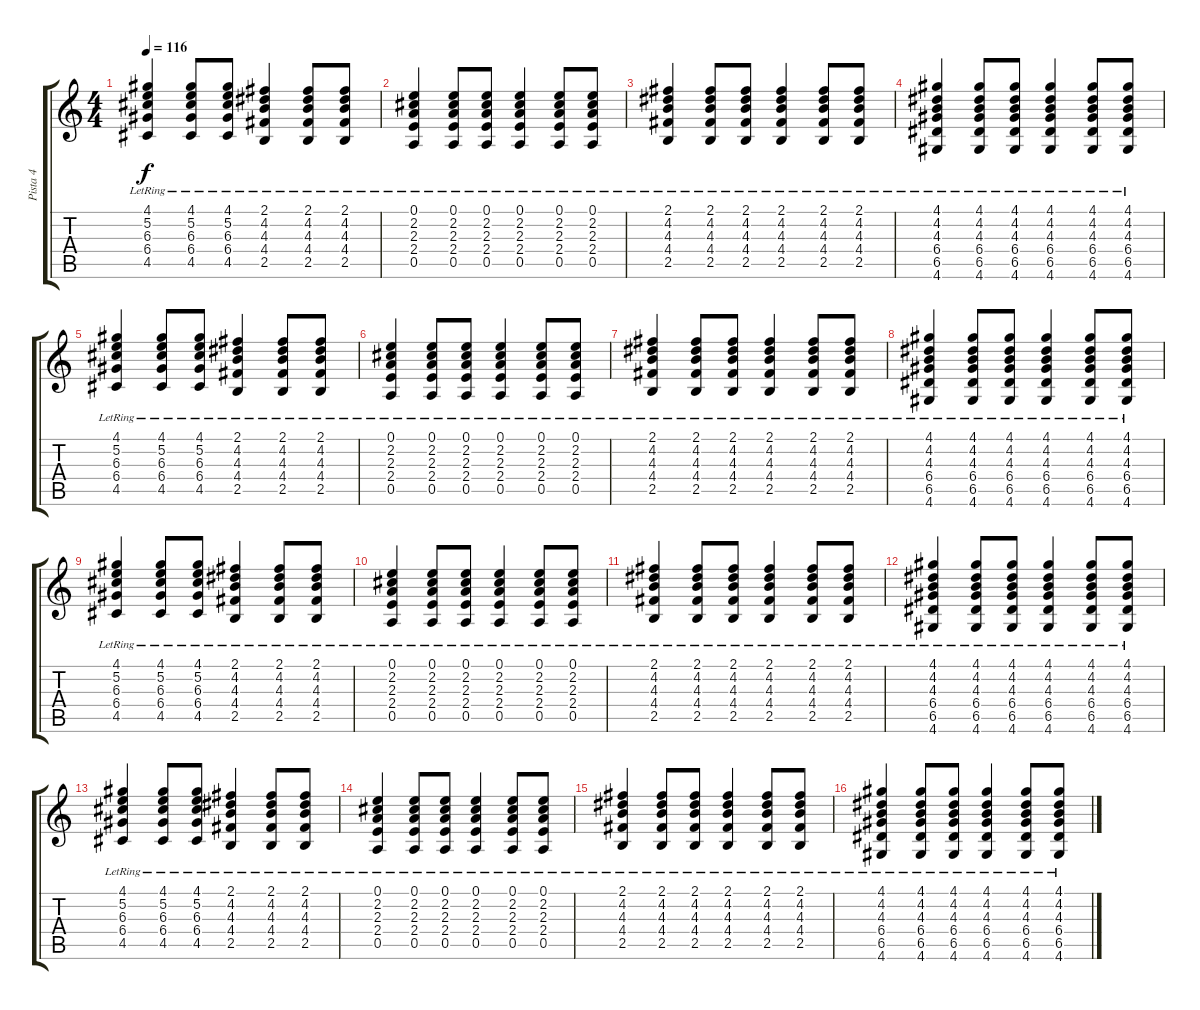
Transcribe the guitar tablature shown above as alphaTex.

\track ("Pista 4" "Pista 4") {instrument acousticguitarsteel}
\staff {score tabs}
\tuning (E4 B3 G3 D3 A2 E2) {hide}
\ts (4 4)
\tempo 116
\clef g2
\ks c
(4.1 5.2 6.3{lr} 6.4{lr} 4.5{lr}).4{dy f} (4.1 5.2 6.3{lr} 6.4{lr} 4.5{lr}).8 (4.1 5.2 6.3{lr} 6.4{lr} 4.5{lr}).8 (2.1 4.2 4.3{lr} 4.4{lr} 2.5{lr}).4 (2.1 4.2 4.3{lr} 4.4{lr} 2.5{lr}).8 (2.1 4.2 4.3{lr} 4.4{lr} 2.5{lr}).8 |
(0.1 2.2 2.3{lr} 2.4{lr} 0.5{lr}).4 (0.1 2.2 2.3{lr} 2.4{lr} 0.5{lr}).8 (0.1 2.2 2.3{lr} 2.4{lr} 0.5{lr}).8 (0.1 2.2 2.3{lr} 2.4{lr} 0.5{lr}).4 (0.1 2.2 2.3{lr} 2.4{lr} 0.5{lr}).8 (0.1 2.2 2.3{lr} 2.4{lr} 0.5{lr}).8 |
(2.1 4.2 4.3{lr} 4.4{lr} 2.5{lr}).4 (2.1 4.2 4.3{lr} 4.4{lr} 2.5{lr}).8 (2.1 4.2 4.3{lr} 4.4{lr} 2.5{lr}).8 (2.1 4.2 4.3{lr} 4.4{lr} 2.5{lr}).4 (2.1 4.2 4.3{lr} 4.4{lr} 2.5{lr}).8 (2.1 4.2 4.3{lr} 4.4{lr} 2.5{lr}).8 |
(4.1 4.2 4.3{lr} 6.4{lr} 6.5{lr} 4.6).4 (4.1 4.2 4.3{lr} 6.4{lr} 6.5{lr} 4.6).8 (4.1 4.2 4.3{lr} 6.4{lr} 6.5{lr} 4.6).8 (4.1 4.2 4.3{lr} 6.4{lr} 6.5{lr} 4.6).4 (4.1 4.2 4.3{lr} 6.4{lr} 6.5{lr} 4.6).8 (4.1 4.2 4.3{lr} 6.4{lr} 6.5{lr} 4.6).8 |
(4.1 5.2 6.3{lr} 6.4{lr} 4.5{lr}).4 (4.1 5.2 6.3{lr} 6.4{lr} 4.5{lr}).8 (4.1 5.2 6.3{lr} 6.4{lr} 4.5{lr}).8 (2.1 4.2 4.3{lr} 4.4{lr} 2.5{lr}).4 (2.1 4.2 4.3{lr} 4.4{lr} 2.5{lr}).8 (2.1 4.2 4.3{lr} 4.4{lr} 2.5{lr}).8 |
(0.1 2.2 2.3{lr} 2.4{lr} 0.5{lr}).4 (0.1 2.2 2.3{lr} 2.4{lr} 0.5{lr}).8 (0.1 2.2 2.3{lr} 2.4{lr} 0.5{lr}).8 (0.1 2.2 2.3{lr} 2.4{lr} 0.5{lr}).4 (0.1 2.2 2.3{lr} 2.4{lr} 0.5{lr}).8 (0.1 2.2 2.3{lr} 2.4{lr} 0.5{lr}).8 |
(2.1 4.2 4.3{lr} 4.4{lr} 2.5{lr}).4 (2.1 4.2 4.3{lr} 4.4{lr} 2.5{lr}).8 (2.1 4.2 4.3{lr} 4.4{lr} 2.5{lr}).8 (2.1 4.2 4.3{lr} 4.4{lr} 2.5{lr}).4 (2.1 4.2 4.3{lr} 4.4{lr} 2.5{lr}).8 (2.1 4.2 4.3{lr} 4.4{lr} 2.5{lr}).8 |
(4.1 4.2 4.3{lr} 6.4{lr} 6.5{lr} 4.6).4 (4.1 4.2 4.3{lr} 6.4{lr} 6.5{lr} 4.6).8 (4.1 4.2 4.3{lr} 6.4{lr} 6.5{lr} 4.6).8 (4.1 4.2 4.3{lr} 6.4{lr} 6.5{lr} 4.6).4 (4.1 4.2 4.3{lr} 6.4{lr} 6.5{lr} 4.6).8 (4.1 4.2 4.3{lr} 6.4{lr} 6.5{lr} 4.6).8 |
(4.1 5.2 6.3{lr} 6.4{lr} 4.5{lr}).4 (4.1 5.2 6.3{lr} 6.4{lr} 4.5{lr}).8 (4.1 5.2 6.3{lr} 6.4{lr} 4.5{lr}).8 (2.1 4.2 4.3{lr} 4.4{lr} 2.5{lr}).4 (2.1 4.2 4.3{lr} 4.4{lr} 2.5{lr}).8 (2.1 4.2 4.3{lr} 4.4{lr} 2.5{lr}).8 |
(0.1 2.2 2.3{lr} 2.4{lr} 0.5{lr}).4 (0.1 2.2 2.3{lr} 2.4{lr} 0.5{lr}).8 (0.1 2.2 2.3{lr} 2.4{lr} 0.5{lr}).8 (0.1 2.2 2.3{lr} 2.4{lr} 0.5{lr}).4 (0.1 2.2 2.3{lr} 2.4{lr} 0.5{lr}).8 (0.1 2.2 2.3{lr} 2.4{lr} 0.5{lr}).8 |
(2.1 4.2 4.3{lr} 4.4{lr} 2.5{lr}).4 (2.1 4.2 4.3{lr} 4.4{lr} 2.5{lr}).8 (2.1 4.2 4.3{lr} 4.4{lr} 2.5{lr}).8 (2.1 4.2 4.3{lr} 4.4{lr} 2.5{lr}).4 (2.1 4.2 4.3{lr} 4.4{lr} 2.5{lr}).8 (2.1 4.2 4.3{lr} 4.4{lr} 2.5{lr}).8 |
(4.1 4.2 4.3{lr} 6.4{lr} 6.5{lr} 4.6).4 (4.1 4.2 4.3{lr} 6.4{lr} 6.5{lr} 4.6).8 (4.1 4.2 4.3{lr} 6.4{lr} 6.5{lr} 4.6).8 (4.1 4.2 4.3{lr} 6.4{lr} 6.5{lr} 4.6).4 (4.1 4.2 4.3{lr} 6.4{lr} 6.5{lr} 4.6).8 (4.1 4.2 4.3{lr} 6.4{lr} 6.5{lr} 4.6).8 |
(4.1 5.2 6.3{lr} 6.4{lr} 4.5{lr}).4 (4.1 5.2 6.3{lr} 6.4{lr} 4.5{lr}).8 (4.1 5.2 6.3{lr} 6.4{lr} 4.5{lr}).8 (2.1 4.2 4.3{lr} 4.4{lr} 2.5{lr}).4 (2.1 4.2 4.3{lr} 4.4{lr} 2.5{lr}).8 (2.1 4.2 4.3{lr} 4.4{lr} 2.5{lr}).8 |
(0.1 2.2 2.3{lr} 2.4{lr} 0.5{lr}).4 (0.1 2.2 2.3{lr} 2.4{lr} 0.5{lr}).8 (0.1 2.2 2.3{lr} 2.4{lr} 0.5{lr}).8 (0.1 2.2 2.3{lr} 2.4{lr} 0.5{lr}).4 (0.1 2.2 2.3{lr} 2.4{lr} 0.5{lr}).8 (0.1 2.2 2.3{lr} 2.4{lr} 0.5{lr}).8 |
(2.1 4.2 4.3{lr} 4.4{lr} 2.5{lr}).4 (2.1 4.2 4.3{lr} 4.4{lr} 2.5{lr}).8 (2.1 4.2 4.3{lr} 4.4{lr} 2.5{lr}).8 (2.1 4.2 4.3{lr} 4.4{lr} 2.5{lr}).4 (2.1 4.2 4.3{lr} 4.4{lr} 2.5{lr}).8 (2.1 4.2 4.3{lr} 4.4{lr} 2.5{lr}).8 |
(4.1 4.2 4.3{lr} 6.4{lr} 6.5{lr} 4.6).4 (4.1 4.2 4.3{lr} 6.4{lr} 6.5{lr} 4.6).8 (4.1 4.2 4.3{lr} 6.4{lr} 6.5{lr} 4.6).8 (4.1 4.2 4.3{lr} 6.4{lr} 6.5{lr} 4.6).4 (4.1 4.2 4.3{lr} 6.4{lr} 6.5{lr} 4.6).8 (4.1 4.2 4.3{lr} 6.4{lr} 6.5{lr} 4.6).8
